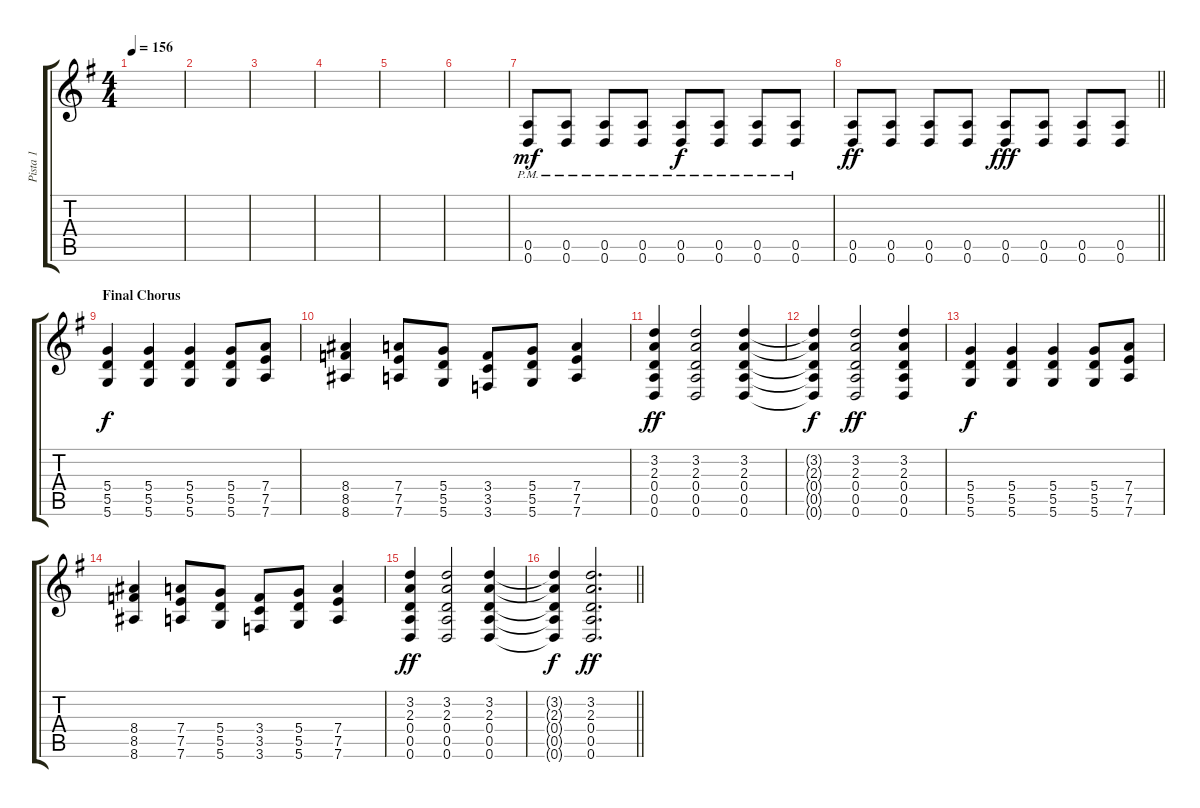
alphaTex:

\track ("Pista 1" "Pista 1") {instrument overdrivenguitar}
\staff {score tabs}
\tuning (E4 B3 G3 D3 A2 D2) {hide}
\ts (4 4)
\tempo 156
\clef g2
\ks eminor
|
|
|
|
|
|
(0.5{pm} 0.6{pm}).8{dy mf volume 15} (0.5{pm} 0.6{pm}).8 (0.5{pm} 0.6{pm}).8 (0.5{pm} 0.6{pm}).8 (0.5{pm} 0.6{pm}).8{dy f} (0.5{pm} 0.6{pm}).8 (0.5{pm} 0.6{pm}).8 (0.5{pm} 0.6{pm}).8 |
\barLineRight lightlight
(0.5 0.6).8{dy ff} (0.5 0.6).8 (0.5 0.6).8 (0.5 0.6).8 (0.5 0.6).8{dy fff} (0.5 0.6).8 (0.5 0.6).8 (0.5 0.6).8 |
\section ("" "Final Chorus")
(5.4 5.5 5.6).4{dy f} (5.4 5.5 5.6).4 (5.4 5.5 5.6).4 (5.4 5.5 5.6).8 (7.4 7.5 7.6).8 |
(8.4 8.5 8.6).4 (7.4 7.5 7.6).8 (5.4 5.5 5.6).8 (3.4 3.5 3.6).8 (5.4 5.5 5.6).8 (7.4 7.5 7.6).4 |
(3.2 2.3 0.4 0.5 0.6).4{dy ff} (3.2 2.3 0.4 0.5 0.6).2 (3.2 2.3 0.4 0.5 0.6).4 |
(3.2{t} 2.3{t} 0.4{t} 0.5{t} 0.6{t}).4{dy f} (3.2 2.3 0.4 0.5 0.6).2{dy ff} (3.2 2.3 0.4 0.5 0.6).4 |
(5.4 5.5 5.6).4{dy f} (5.4 5.5 5.6).4 (5.4 5.5 5.6).4 (5.4 5.5 5.6).8 (7.4 7.5 7.6).8 |
(8.4 8.5 8.6).4 (7.4 7.5 7.6).8 (5.4 5.5 5.6).8 (3.4 3.5 3.6).8 (5.4 5.5 5.6).8 (7.4 7.5 7.6).4 |
(3.2 2.3 0.4 0.5 0.6).4{dy ff} (3.2 2.3 0.4 0.5 0.6).2 (3.2 2.3 0.4 0.5 0.6).4 |
\barLineRight lightlight
(3.2{t} 2.3{t} 0.4{t} 0.5{t} 0.6{t}).4{dy f} (3.2 2.3 0.4 0.5 0.6).2{d dy ff}
